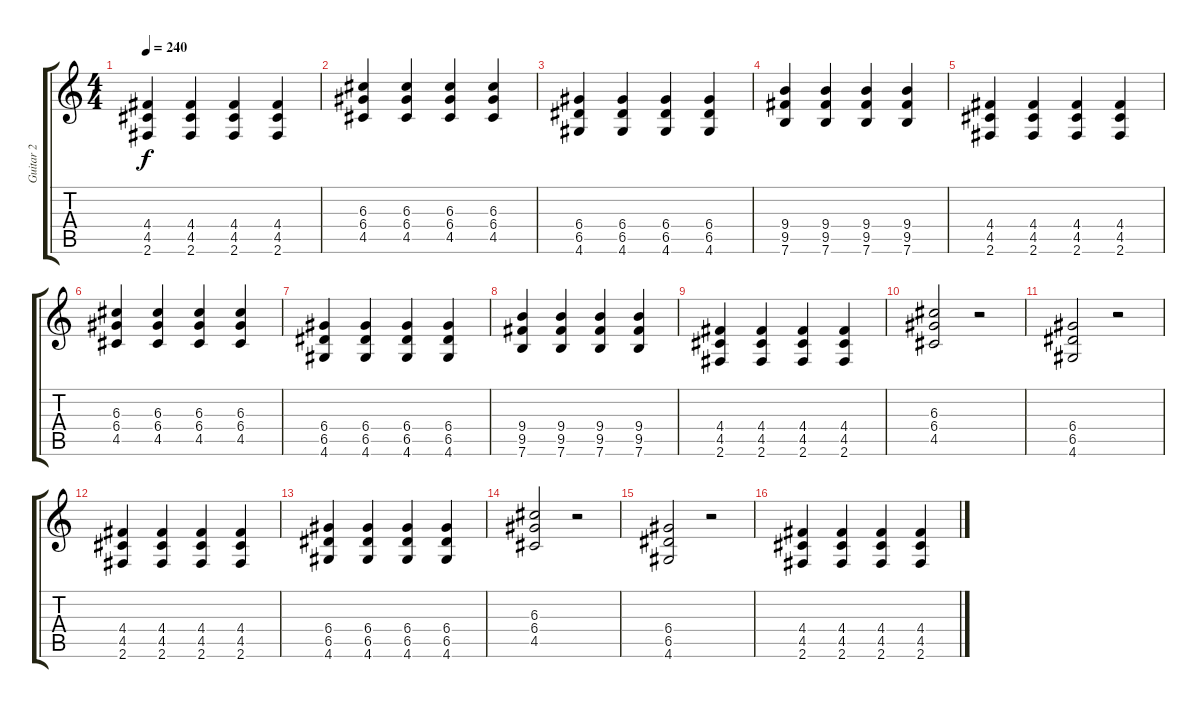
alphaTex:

\track ("Guitar 2" "Guitar 2") {instrument electricguitarclean}
\staff {score tabs}
\tuning (E4 B3 G3 D3 A2 E2) {hide}
\ts (4 4)
\tempo 240
\clef g2
\ks c
(4.4 4.5 2.6).4{dy f} (4.4 4.5 2.6).4 (4.4 4.5 2.6).4 (4.4 4.5 2.6).4 |
(6.3 6.4 4.5).4 (6.3 6.4 4.5).4 (6.3 6.4 4.5).4 (6.3 6.4 4.5).4 |
(6.4 6.5 4.6).4 (6.4 6.5 4.6).4 (6.4 6.5 4.6).4 (6.4 6.5 4.6).4 |
(9.4 9.5 7.6).4 (9.4 9.5 7.6).4 (9.4 9.5 7.6).4 (9.4 9.5 7.6).4 |
(4.4 4.5 2.6).4 (4.4 4.5 2.6).4 (4.4 4.5 2.6).4 (4.4 4.5 2.6).4 |
(6.3 6.4 4.5).4 (6.3 6.4 4.5).4 (6.3 6.4 4.5).4 (6.3 6.4 4.5).4 |
(6.4 6.5 4.6).4 (6.4 6.5 4.6).4 (6.4 6.5 4.6).4 (6.4 6.5 4.6).4 |
(9.4 9.5 7.6).4 (9.4 9.5 7.6).4 (9.4 9.5 7.6).4 (9.4 9.5 7.6).4 |
(4.4 4.5 2.6).4 (4.4 4.5 2.6).4 (4.4 4.5 2.6).4 (4.4 4.5 2.6).4 |
(6.3 6.4 4.5).2 r.2 |
(6.4 6.5 4.6).2 r.2 |
(4.4 4.5 2.6).4 (4.4 4.5 2.6).4 (4.4 4.5 2.6).4 (4.4 4.5 2.6).4 |
(6.4 6.5 4.6).4 (6.4 6.5 4.6).4 (6.4 6.5 4.6).4 (6.4 6.5 4.6).4 |
(6.3 6.4 4.5).2 r.2 |
(6.4 6.5 4.6).2 r.2 |
(4.4 4.5 2.6).4 (4.4 4.5 2.6).4 (4.4 4.5 2.6).4 (4.4 4.5 2.6).4
